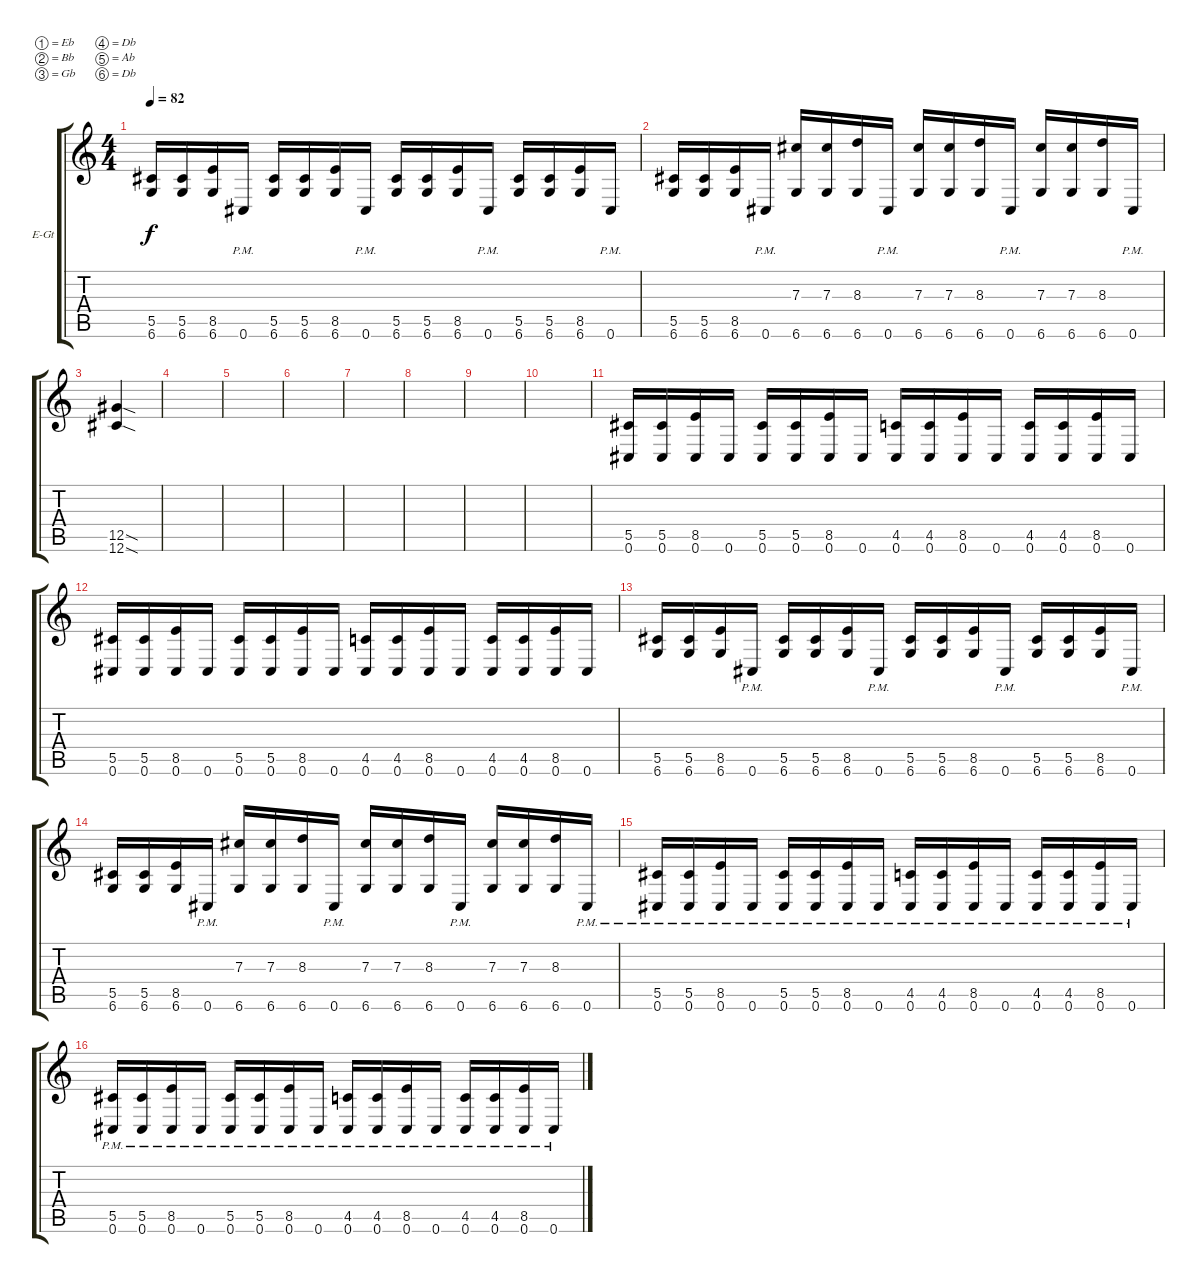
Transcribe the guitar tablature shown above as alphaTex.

\bracketExtendMode groupsimilarinstruments
\firstSystemTrackNameOrientation horizontal
\otherSystemsTrackNameOrientation horizontal
\track ("Electric Guitar 1" "E-Gt") {instrument distortionguitar}
\staff {score tabs}
\tuning (Eb4 Bb3 Gb3 Db3 Ab2 Db2)
\ts (4 4)
\tempo 82
\clef g2
\ks c
(5.5 6.6).16{dy f} (5.5 6.6).16 (8.5 6.6).16 0.6{pm}.16 (6.6 5.5).16 (6.6 5.5).16 (6.6 8.5).16 0.6{pm}.16 (6.6 5.5).16 (6.6 5.5).16 (6.6 8.5).16 0.6{pm}.16 (6.6 5.5).16 (6.6 5.5).16 (6.6 8.5).16 0.6{pm}.16 |
(5.5 6.6).16 (5.5 6.6).16 (8.5 6.6).16 0.6{pm}.16 (6.6 7.3).16 (6.6 7.3).16 (6.6 8.3).16 0.6{pm}.16 (6.6 7.3).16 (6.6 7.3).16 (6.6 8.3).16 0.6{pm}.16 (6.6 7.3).16 (6.6 7.3).16 (6.6 8.3).16 0.6{pm}.16 |
(12.6{sod} 12.5{sod}).4 |
|
|
|
|
|
|
|
(5.5 0.6).16 (5.5 0.6).16 (8.5 0.6).16 0.6.16 (0.6 5.5).16 (0.6 5.5).16 (0.6 8.5).16 0.6.16 (0.6 4.5).16 (0.6 4.5).16 (0.6 8.5).16 0.6.16 (0.6 4.5).16 (0.6 4.5).16 (0.6 8.5).16 0.6.16 |
(5.5 0.6).16 (5.5 0.6).16 (8.5 0.6).16 0.6.16 (0.6 5.5).16 (0.6 5.5).16 (0.6 8.5).16 0.6.16 (0.6 4.5).16 (0.6 4.5).16 (0.6 8.5).16 0.6.16 (0.6 4.5).16 (0.6 4.5).16 (0.6 8.5).16 0.6.16 |
(5.5 6.6).16 (5.5 6.6).16 (8.5 6.6).16 0.6{pm}.16 (6.6 5.5).16 (6.6 5.5).16 (6.6 8.5).16 0.6{pm}.16 (6.6 5.5).16 (6.6 5.5).16 (6.6 8.5).16 0.6{pm}.16 (6.6 5.5).16 (6.6 5.5).16 (6.6 8.5).16 0.6{pm}.16 |
(5.5 6.6).16 (5.5 6.6).16 (8.5 6.6).16 0.6{pm}.16 (6.6 7.3).16 (6.6 7.3).16 (6.6 8.3).16 0.6{pm}.16 (6.6 7.3).16 (6.6 7.3).16 (6.6 8.3).16 0.6{pm}.16 (6.6 7.3).16 (6.6 7.3).16 (6.6 8.3).16 0.6{pm}.16 |
(5.5{pm} 0.6{pm}).16 (5.5{pm} 0.6{pm}).16 (8.5{pm} 0.6{pm}).16 0.6{pm}.16 (0.6{pm} 5.5{pm}).16 (0.6{pm} 5.5{pm}).16 (0.6{pm} 8.5{pm}).16 0.6{pm}.16 (0.6{pm} 4.5{pm}).16 (0.6{pm} 4.5{pm}).16 (0.6{pm} 8.5{pm}).16 0.6{pm}.16 (0.6{pm} 4.5{pm}).16 (0.6{pm} 4.5{pm}).16 (0.6{pm} 8.5{pm}).16 0.6{pm}.16 |
(5.5{pm} 0.6{pm}).16 (5.5{pm} 0.6{pm}).16 (8.5{pm} 0.6{pm}).16 0.6{pm}.16 (0.6{pm} 5.5{pm}).16 (0.6{pm} 5.5{pm}).16 (0.6{pm} 8.5{pm}).16 0.6{pm}.16 (0.6{pm} 4.5{pm}).16 (0.6{pm} 4.5{pm}).16 (0.6{pm} 8.5{pm}).16 0.6{pm}.16 (0.6{pm} 4.5{pm}).16 (0.6{pm} 4.5{pm}).16 (0.6{pm} 8.5{pm}).16 0.6{pm}.16
